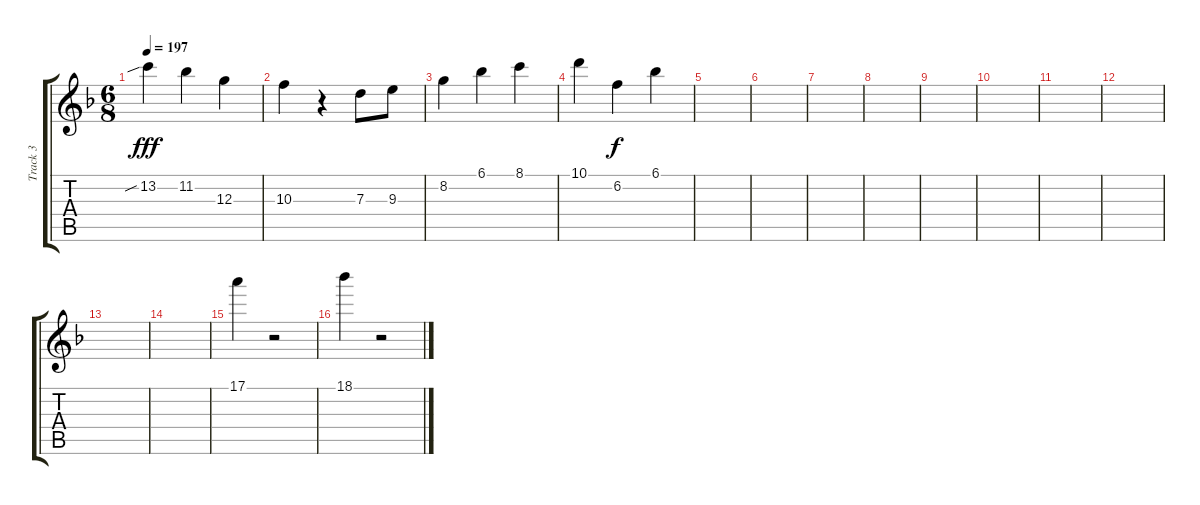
\track ("Track 3" "Track 3") {instrument distortionguitar}
\staff {score tabs}
\tuning (E4 B3 G3 D3 A2 D2) {hide}
\ts (6 8)
\tempo 197
\clef g2
\ks f
13.2{sib}.4{dy fff} 11.2.4 12.3.4 |
10.3.4 r.4 7.3.8 9.3.8 |
8.2.4 6.1.4 8.1.4 |
10.1.4 6.2.4{dy f} 6.1.4 |
|
|
|
|
|
|
|
|
|
|
17.1.4 r.2 |
18.1.4 r.2
